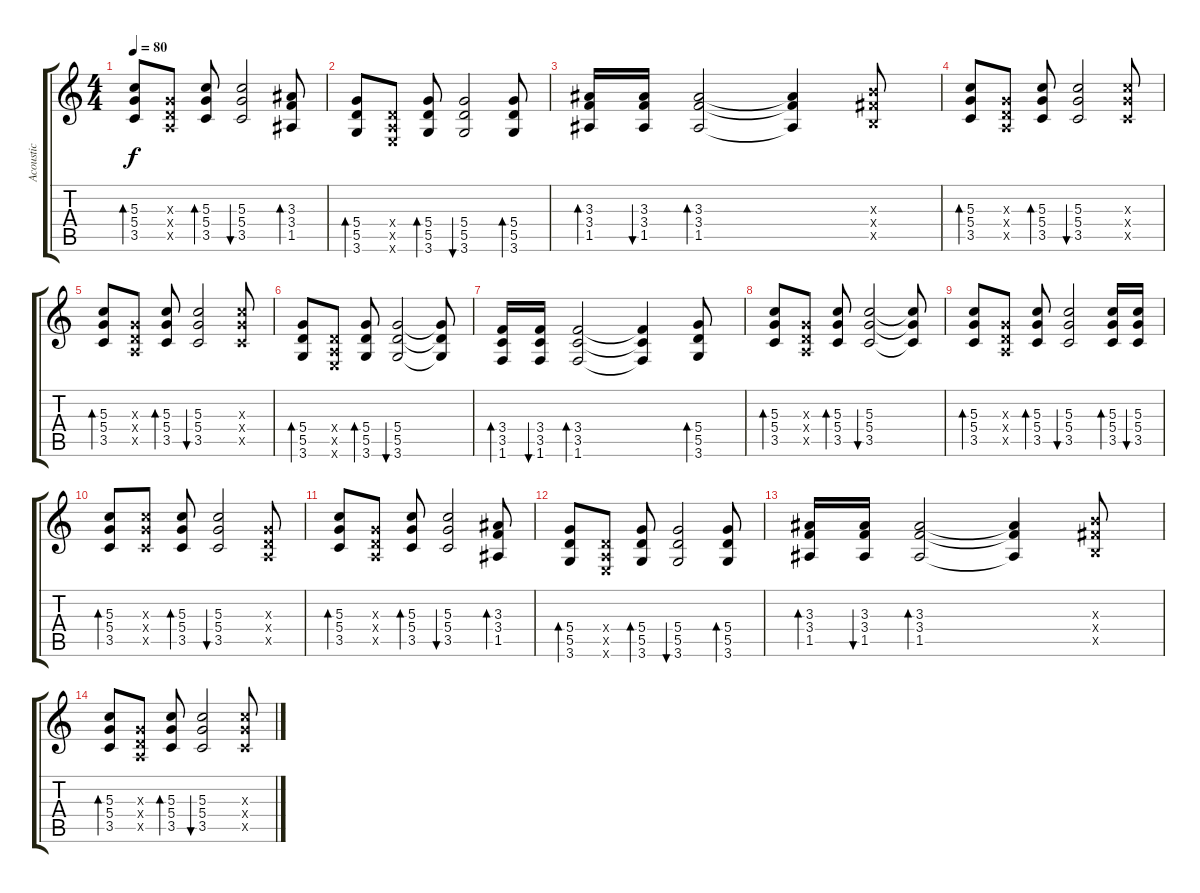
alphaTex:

\track ("Acoustic" "Acoustic") {instrument acousticguitarsteel}
\staff {score tabs}
\tuning (E4 B3 G3 D3 A2 E2) {hide}
\ts (4 4)
\tempo 80
\clef g2
\ks c
(5.3 5.4 3.5).8{bd 120 dy f} (0.3{x} 0.4{x} 0.5{x}).8 (5.3 5.4 3.5).8{bd 120} (5.3 5.4 3.5).2{bu 120} (3.3 3.4 1.5).8{bd 120} |
(5.4 5.5 3.6).8{bd 120} (0.4{x} 0.5{x} 0.6{x}).8 (5.4 5.5 3.6).8{bd 120} (5.4 5.5 3.6).2{bu 120} (5.4 5.5 3.6).8{bd 120} |
(3.3 3.4 1.5).16{bd 120} (3.3 3.4 1.5).16{bu 120} (3.3 3.4 1.5).2{bd 120} (3.3{t} 3.4{t} 1.5{t}).4 (4.3{x} 4.4{x} 2.5{x}).8 |
(5.3 5.4 3.5).8{bd 240} (0.3{x} 0.4{x} 0.5{x}).8 (5.3 5.4 3.5).8{bd 240} (5.3 5.4 3.5).2{bu 240} (5.3{x} 5.4{x} 3.5{x}).8 |
(5.3 5.4 3.5).8{bd 120} (0.3{x} 0.4{x} 0.5{x}).8 (5.3 5.4 3.5).8{bd 120} (5.3 5.4 3.5).2{bu 120} (5.3{x} 5.4{x} 3.5{x}).8 |
(5.4 5.5 3.6).8{bd 120} (0.4{x} 0.5{x} 0.6{x}).8 (5.4 5.5 3.6).8{bd 120} (5.4 5.5 3.6).2{bu 120} (5.4{t} 5.5{t} 3.6{t}).8 |
(3.4 3.5 1.6).16{bd 120 balance 8} (3.4 3.5 1.6).16{bu 120} (3.4 3.5 1.6).2{bd 120} (3.4{t} 3.5{t} 1.6{t}).4 (5.4 5.5 3.6).8{bd 120} |
(5.3 5.4 3.5).8{bd 120} (0.3{x} 0.4{x} 0.5{x}).8 (5.3 5.4 3.5).8{bd 120} (5.3 5.4 3.5).2{bu 120} (5.3{t} 5.4{t} 3.5{t}).8 |
(5.3 5.4 3.5).8{bd 120} (0.3{x} 0.4{x} 0.5{x}).8 (5.3 5.4 3.5).8{bd 120} (5.3 5.4 3.5).2{bu 120} (5.3 5.4 3.5).16{bd 120} (5.3 5.4 3.5).16{bu 120} |
(5.3 5.4 3.5).8{bd 120} (5.3{x} 5.4{x} 3.5{x}).8 (5.3 5.4 3.5).8{bd 120} (5.3 5.4 3.5).2{bu 120} (0.3{x} 0.4{x} 0.5{x}).8 |
(5.3 5.4 3.5).8{bd 120} (0.3{x} 0.4{x} 0.5{x}).8 (5.3 5.4 3.5).8{bd 120} (5.3 5.4 3.5).2{bu 120} (3.3 3.4 1.5).8{bd 120} |
(5.4 5.5 3.6).8{bd 120} (0.4{x} 0.5{x} 0.6{x}).8 (5.4 5.5 3.6).8{bd 120} (5.4 5.5 3.6).2{bu 120} (5.4 5.5 3.6).8{bd 120} |
(3.3 3.4 1.5).16{bd 120} (3.3 3.4 1.5).16{bu 120} (3.3 3.4 1.5).2{bd 120} (3.3{t} 3.4{t} 1.5{t}).4 (4.3{x} 4.4{x} 2.5{x}).8 |
(5.3 5.4 3.5).8{bd 240} (0.3{x} 0.4{x} 0.5{x}).8 (5.3 5.4 3.5).8{bd 240} (5.3 5.4 3.5).2{bu 240} (5.3{x} 5.4{x} 3.5{x}).8
